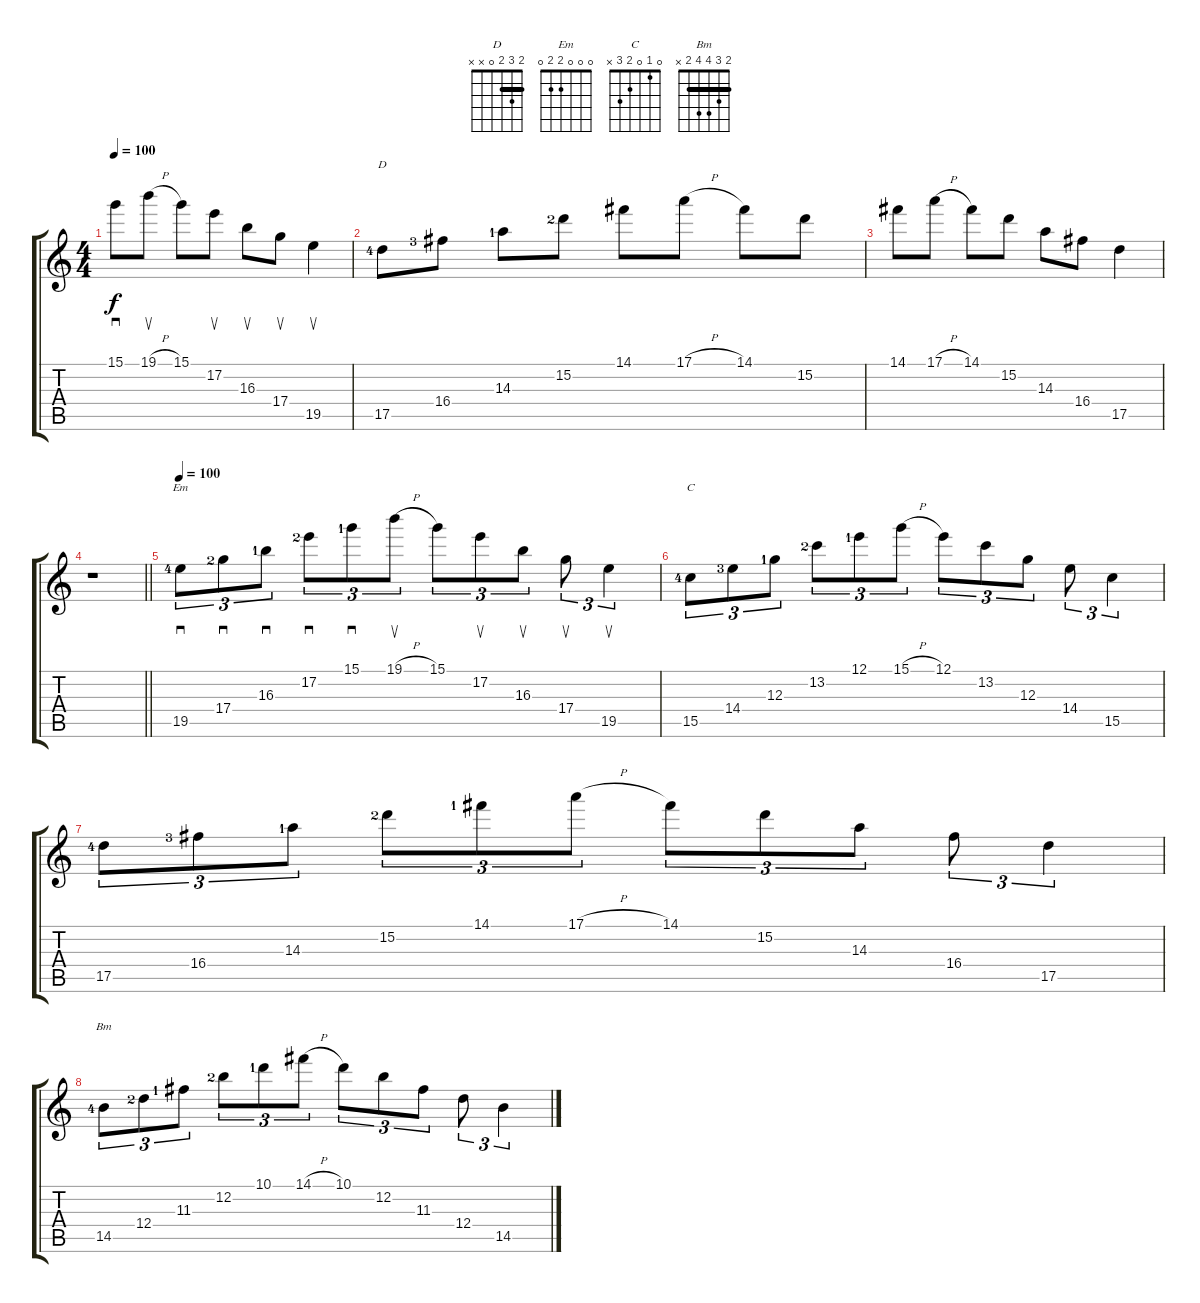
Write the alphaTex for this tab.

\track "" {instrument overdrivenguitar}
\staff {score tabs}
\tuning (E4 B3 G3 D3 A2 E2) {hide}
\chord ("D" 2 3 2 0 x x) {barre 2}
\chord ("Em" 0 0 0 2 2 0)
\chord ("C" 0 1 0 2 3 x)
\chord ("Bm" 2 3 4 4 2 x) {barre 2}
\ts (4 4)
\tempo 100
\clef g2
\ks c
15.1.8{sd dy f} 19.1{h}.8{su} 15.1.8 17.2.8{su} 16.3.8{su} 17.4.8{su} 19.5.4{su} |
17.5{lf 5}.8{ch "D"} 16.4{lf 4}.8 14.3{lf 2}.8 15.2{lf 3}.8 14.1.8 17.1{h}.8 14.1.8 15.2.8 |
14.1.8 17.1{h}.8 14.1.8 15.2.8 14.3.8 16.4.8 17.5.4 |
\barLineRight lightlight
r.1 |
\section ("" "")
\tempo 100
19.5{lf 5}.8{sd tu (3 2) ch "Em"} 17.4{lf 3}.8{sd tu (3 2)} 16.3{lf 2}.8{sd tu (3 2)} 17.2{lf 3}.8{sd tu (3 2)} 15.1{lf 2}.8{sd tu (3 2)} 19.1{h}.8{su tu (3 2)} 15.1.8{tu (3 2)} 17.2.8{su tu (3 2)} 16.3.8{su tu (3 2)} 17.4.8{su tu (3 2)} 19.5.4{su tu (3 2)} |
15.5{lf 5}.8{tu (3 2) ch "C"} 14.4{lf 4}.8{tu (3 2)} 12.3{lf 2}.8{tu (3 2)} 13.2{lf 3}.8{tu (3 2)} 12.1{lf 2}.8{tu (3 2)} 15.1{h}.8{tu (3 2)} 12.1.8{tu (3 2)} 13.2.8{tu (3 2)} 12.3.8{tu (3 2)} 14.4.8{tu (3 2)} 15.5.4{tu (3 2)} |
17.5{lf 5}.8{tu (3 2)} 16.4{lf 4}.8{tu (3 2)} 14.3{lf 2}.8{tu (3 2)} 15.2{lf 3}.8{tu (3 2)} 14.1{lf 2}.8{tu (3 2)} 17.1{h}.8{tu (3 2)} 14.1.8{tu (3 2)} 15.2.8{tu (3 2)} 14.3.8{tu (3 2)} 16.4.8{tu (3 2)} 17.5.4{tu (3 2)} |
14.5{lf 5}.8{tu (3 2) ch "Bm"} 12.4{lf 3}.8{tu (3 2)} 11.3{lf 2}.8{tu (3 2)} 12.2{lf 3}.8{tu (3 2)} 10.1{lf 2}.8{tu (3 2)} 14.1{h}.8{tu (3 2)} 10.1.8{tu (3 2)} 12.2.8{tu (3 2)} 11.3.8{tu (3 2)} 12.4.8{tu (3 2)} 14.5.4{tu (3 2)}
